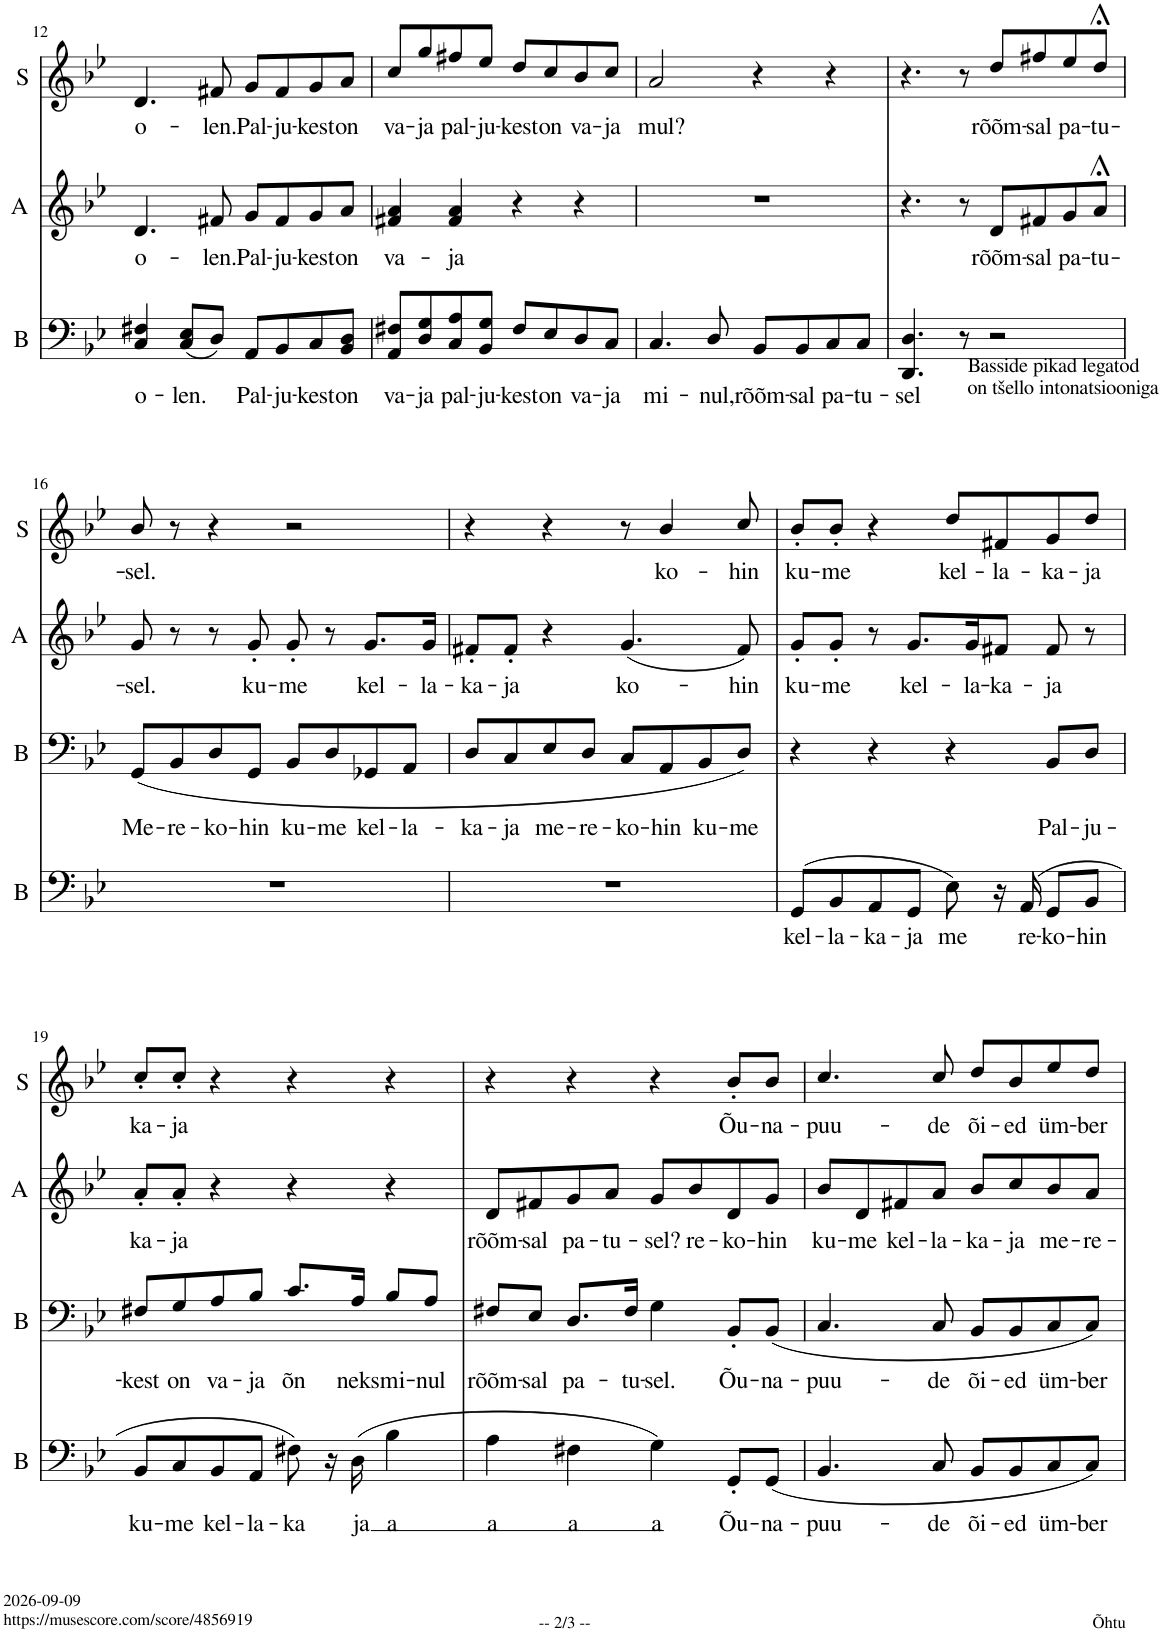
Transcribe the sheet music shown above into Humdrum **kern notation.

**kern	**text	**kern	**text	**kern	**text	**kern	**text
*part4	*part4	*part3	*part3	*part2	*part2	*part1	*part1
*staff4	*staff4	*staff3	*staff3	*staff2	*staff2	*staff1	*staff1
*I"B	*	*I"B	*	*I"A	*	*I"S	*
*I'B	*	*I'B	*	*I'A	*	*I'S	*
!!LO:PB:g=z
*clefF4	*	*clefF4	*	*clefG2	*	*clefG2	*
*k[b-e-]	*	*k[b-e-]	*	*k[b-e-]	*	*k[b-e-]	*
*M4/4	*	*M4/4	*	*M4/4	*	*M4/4	*
=12	=12	=12	=12	=12	=12	=12	=12
!	!	!	!LO:LY:b	!	!LO:LY:b	!	!LO:LY:b
1r	.	4C/ 4F#X/	o-	4.d/	o-	4.d/	o-
!	!	!	!LO:LY:b	!	!	!	!
.	.	(8C/ 8E-/L	-len.	.	.	.	.
!	!	!	!	!	!LO:LY:b	!	!LO:LY:b
.	.	8D/J)	.	8f#X/	-len.	8f#X/	-len.
!	!	!	!LO:LY:b	!	!LO:LY:b	!	!LO:LY:b
.	.	8AA/L	Pal-	8g/L	Pal-	8g/L	Pal-
!	!	!	!LO:LY:b	!	!LO:LY:b	!	!LO:LY:b
.	.	8BB-/	-ju-	8f#/	-ju-	8f#/	-ju-
!	!	!	!LO:LY:b	!	!LO:LY:b	!	!LO:LY:b
.	.	8C/	-kest	8g/	-kest	8g/	-kest
!	!	!	!LO:LY:b	!	!LO:LY:b	!	!LO:LY:b
.	.	8BB-/ 8D/J	on	8a/J	on	8a/J	on
=13	=13	=13	=13	=13	=13	=13	=13
!	!	!	!LO:LY:b	!	!LO:LY:b	!	!LO:LY:b
1r	.	8AA/ 8F#X/L	va-	4f#X/ 4a/	va-	8cc/L	va-
!	!	!	!LO:LY:b	!	!	!	!LO:LY:b
.	.	8D/ 8G/	-ja	.	.	8gg/	-ja
!	!	!	!LO:LY:b	!	!LO:LY:b	!	!LO:LY:b
.	.	8C/ 8A/	pal-	4f#/ 4a/	-ja	8ff#X/	pal-
!	!	!	!LO:LY:b	!	!	!	!LO:LY:b
.	.	8BB-/ 8G/J	-ju-	.	.	8ee-/J	-ju-
!	!	!	!LO:LY:b	!	!	!	!LO:LY:b
.	.	8F#/L	-kest	4r	.	8dd/L	-kest
!	!	!	!LO:LY:b	!	!	!	!LO:LY:b
.	.	8E-/	on	.	.	8cc/	on
!	!	!	!LO:LY:b	!	!	!	!LO:LY:b
.	.	8D/	va-	4r	.	8b-/	va-
!	!	!	!LO:LY:b	!	!	!	!LO:LY:b
.	.	8C/J	-ja	.	.	8cc/J	-ja
=14	=14	=14	=14	=14	=14	=14	=14
!	!	!	!LO:LY:b	!	!	!	!LO:LY:b
1r	.	4.C/	mi-	1r	.	2a/	mul?
!	!	!	!LO:LY:b	!	!	!	!
.	.	8D/	-nul,	.	.	.	.
!	!	!	!LO:LY:b	!	!	!	!
.	.	8BB-/L	rõõm-	.	.	4r	.
!	!	!	!LO:LY:b	!	!	!	!
.	.	8BB-/	-sal	.	.	.	.
!	!	!	!LO:LY:b	!	!	!	!
.	.	8C/	pa-	.	.	4r	.
!	!	!	!LO:LY:b	!	!	!	!
.	.	8C/J	-tu-	.	.	.	.
=15	=15	=15	=15	=15	=15	=15	=15
!	!	!LO:TX:a:t=Basside pikad legatod	!	!	!	!	!
!	!	!LO:TX:a:t=on tšello intonatsiooniga	!	!	!	!	!
!	!	!	!LO:LY:b	!	!	!	!
1r	.	4.DD/ 4.D/	-sel	4.r	.	4.r	.
.	.	8r	.	8r	.	8r	.
!	!	!	!	!	!LO:LY:b	!	!LO:LY:b
.	.	2r	.	8d/L	rõõm-	8dd/L	rõõm-
!	!	!	!	!	!LO:LY:b	!	!LO:LY:b
.	.	.	.	8f#X/	-sal	8ff#X/	-sal
!	!	!	!	!	!LO:LY:b	!	!LO:LY:b
.	.	.	.	8g/	pa-	8ee-/	pa-
!	!	!	!	!	!LO:LY:b	!	!LO:LY:b
.	.	.	.	8a;</J	-tu-	8dd;</J	-tu-
!!LO:LB:g=z
=16	=16	=16	=16	=16	=16	=16	=16
!	!	!	!LO:LY:b	!	!LO:LY:b	!	!LO:LY:b
1r	.	(8GG/L	Me-	8g/	-sel.	8b-/	-sel.
!	!	!	!LO:LY:b	!	!	!	!
.	.	8BB-/	-re-	8r	.	8r	.
!	!	!	!LO:LY:b	!	!	!	!
.	.	8D/	-ko-	8r	.	4r	.
!	!	!	!LO:LY:b	!	!LO:LY:b	!	!
.	.	8GG/J	-hin	8g'/	ku-	.	.
!	!	!	!LO:LY:b	!	!LO:LY:b	!	!
.	.	8BB-/L	ku-	8g'/	-me	2r	.
!	!	!	!LO:LY:b	!	!	!	!
.	.	8D/	-me	8r	.	.	.
!	!	!	!LO:LY:b	!	!LO:LY:b	!	!
.	.	8GG-X/	kel-	8.g/L	kel-	.	.
!	!	!	!LO:LY:b	!	!	!	!
.	.	8AA/J	-la-	.	.	.	.
!	!	!	!	!	!LO:LY:b	!	!
.	.	.	.	16g/Jk	-la-	.	.
=17	=17	=17	=17	=17	=17	=17	=17
!	!	!	!LO:LY:b	!	!LO:LY:b	!	!
1r	.	8D/L	-ka-	8f#X'/L	-ka-	4r	.
!	!	!	!LO:LY:b	!	!LO:LY:b	!	!
.	.	8C/	-ja	8f#'/J	-ja	.	.
!	!	!	!LO:LY:b	!	!	!	!
.	.	8E-/	me-	4r	.	4r	.
!	!	!	!LO:LY:b	!	!	!	!
.	.	8D/J	-re-	.	.	.	.
!	!	!	!LO:LY:b	!	!LO:LY:b	!	!
.	.	8C/L	-ko-	(4.g/	ko-	8r	.
!	!	!	!LO:LY:b	!	!	!	!LO:LY:b
.	.	8AA/	-hin	.	.	4b-/	ko-
!	!	!	!LO:LY:b	!	!	!	!
.	.	8BB-/	ku-	.	.	.	.
!	!	!	!LO:LY:b	!	!LO:LY:b	!	!LO:LY:b
.	.	8D/J)	-me	8f#/)	-hin	8cc/	-hin
=18	=18	=18	=18	=18	=18	=18	=18
!	!LO:LY:b	!	!	!	!LO:LY:b	!	!LO:LY:b
(8GG/L	kel-	4r	.	8g'/L	ku-	8b-'/L	ku-
!	!LO:LY:b	!	!	!	!LO:LY:b	!	!LO:LY:b
8BB-/	-la-	.	.	8g'/J	-me	8b-'/J	-me
!	!LO:LY:b	!	!	!	!	!	!
8AA/	-ka-	4r	.	8r	.	4r	.
!	!LO:LY:b	!	!	!	!LO:LY:b	!	!
8GG/J	-ja	.	.	8.g/L	kel-	.	.
!	!LO:LY:b	!	!	!	!	!	!LO:LY:b
8E-\)	me	4r	.	.	.	8dd/L	kel-
!	!	!	!	!	!LO:LY:b	!	!
.	.	.	.	16g/K	-la-	.	.
!	!	!	!	!	!LO:LY:b	!	!LO:LY:b
16r	.	.	.	8f#X/J	-ka-	8f#X/	-la-
!	!LO:LY:b	!	!	!	!	!	!
(16AA/	re-	.	.	.	.	.	.
!	!LO:LY:b	!	!LO:LY:b	!	!LO:LY:b	!	!LO:LY:b
8GG/L	-ko-	8BB-/L	Pal-	8f#/	-ja	8g/	-ka-
!	!LO:LY:b	!	!LO:LY:b	!	!	!	!LO:LY:b
8BB-/J	-hin	8D/J	-ju-	8r	.	8dd/J	-ja
!!LO:LB:g=z
=19	=19	=19	=19	=19	=19	=19	=19
!	!LO:LY:b	!	!LO:LY:b	!	!LO:LY:b	!	!LO:LY:b
8BB-/L	ku-	8F#X/L	-kest	8a'/L	ka-	8cc'/L	ka-
!	!LO:LY:b	!	!LO:LY:b	!	!LO:LY:b	!	!LO:LY:b
8C/	-me	8G/	on	8a'/J	-ja	8cc'/J	-ja
!	!LO:LY:b	!	!LO:LY:b	!	!	!	!
8BB-/	kel-	8A/	va-	4r	.	4r	.
!	!LO:LY:b	!	!LO:LY:b	!	!	!	!
8AA/J	-la-	8B-/J	-ja	.	.	.	.
!	!LO:LY:b	!	!LO:LY:b	!	!	!	!
8F#X\)	-ka	8.c/L	õn	4r	.	4r	.
16r	.	.	.	.	.	.	.
!	!LO:LY:b	!	!LO:LY:b	!	!	!	!
(16D\	ja	16A/Jk	neks	.	.	.	.
!	!LO:LY:b	!	!LO:LY:b	!	!	!	!
4B-\	a	8B-/L	mi-	4r	.	4r	.
!	!	!	!LO:LY:b	!	!	!	!
.	.	8A/J	-nul	.	.	.	.
=20	=20	=20	=20	=20	=20	=20	=20
!	!LO:LY:b	!	!LO:LY:b	!	!LO:LY:b	!	!
4A\	a	8F#X/L	rõõm-	8d/L	rõõm-	4r	.
!	!	!	!LO:LY:b	!	!LO:LY:b	!	!
.	.	8E-/J	-sal	8f#X/	-sal	.	.
!	!LO:LY:b	!	!LO:LY:b	!	!LO:LY:b	!	!
4F#X\	a	8.D/L	pa-	8g/	pa-	4r	.
!	!	!	!	!	!LO:LY:b	!	!
.	.	.	.	8a/J	-tu-	.	.
!	!	!	!LO:LY:b	!	!	!	!
.	.	16F#/Jk	-tu-	.	.	.	.
!	!LO:LY:b	!	!LO:LY:b	!	!LO:LY:b	!	!
4G\)	a	4G\	-sel.	8g/L	sel?	4r	.
!	!	!	!	!	!LO:LY:b	!	!
.	.	.	.	8b-/	re-	.	.
!	!LO:LY:b	!	!LO:LY:b	!	!LO:LY:b	!	!LO:LY:b
8GG'/L	Õu-	8BB-'/L	Õu-	8d/	-ko-	8b-'/L	Õu-
!	!LO:LY:b	!	!LO:LY:b	!	!LO:LY:b	!	!LO:LY:b
(8GG/J	-na-	(8BB-/J	-na-	8g/J	-hin	8b-/J	-na-
=21	=21	=21	=21	=21	=21	=21	=21
!	!LO:LY:b	!	!LO:LY:b	!	!LO:LY:b	!	!LO:LY:b
4.BB-/	-puu-	4.C/	-puu-	8b-/L	ku-	4.cc/	-puu-
!	!	!	!	!	!LO:LY:b	!	!
.	.	.	.	8d/	-me	.	.
!	!	!	!	!	!LO:LY:b	!	!
.	.	.	.	8f#X/	kel-	.	.
!	!LO:LY:b	!	!LO:LY:b	!	!LO:LY:b	!	!LO:LY:b
8C/	-de	8C/	-de	8a/J	-la-	8cc/	-de
!	!LO:LY:b	!	!LO:LY:b	!	!LO:LY:b	!	!LO:LY:b
8BB-/L	õi-	8BB-/L	õi-	8b-/L	-ka-	8dd/L	õi-
!	!LO:LY:b	!	!LO:LY:b	!	!LO:LY:b	!	!LO:LY:b
8BB-/	-ed	8BB-/	-ed	8cc/	-ja	8b-/	-ed
!	!LO:LY:b	!	!LO:LY:b	!	!LO:LY:b	!	!LO:LY:b
8C/	üm-	8C/	üm-	8b-/	me-	8ee-/	üm-
!	!LO:LY:b	!	!LO:LY:b	!	!LO:LY:b	!	!LO:LY:b
8C/J)	-ber	8C/J)	-ber	8a/J	-re-	8dd/J	-ber
=	=	=	=	=	=	=	=
*-	*-	*-	*-	*-	*-	*-	*-
